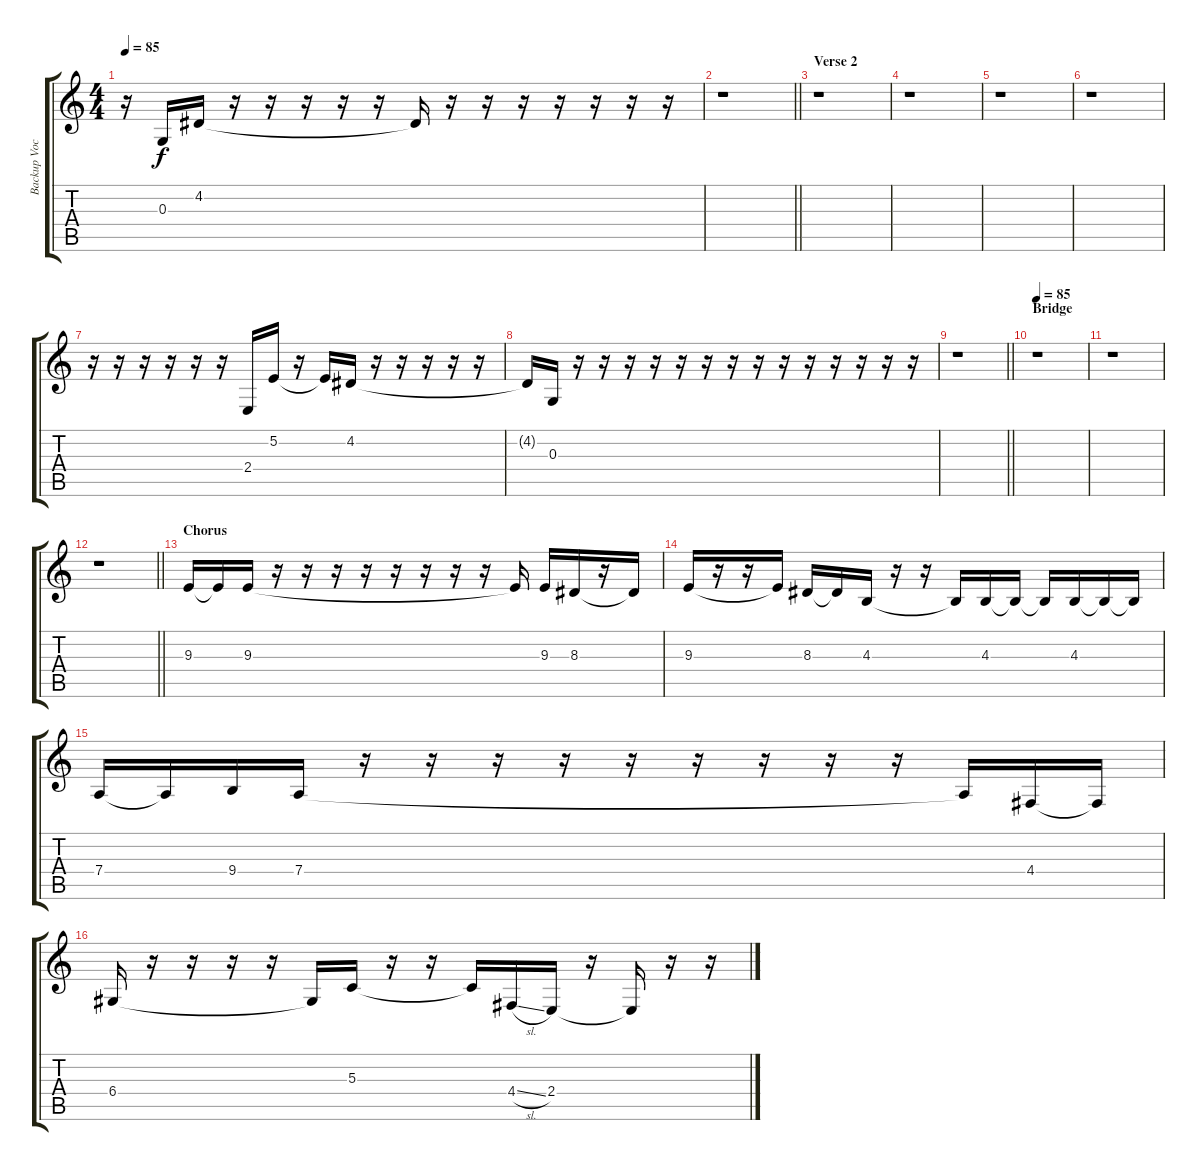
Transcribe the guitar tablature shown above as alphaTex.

\track ("Backup Vocals (Robert Deleo)" "Backup Voc") {instrument lead1square}
\staff {score tabs}
\tuning (E4 B3 G3 D3 A2 E2) {hide}
\ts (4 4)
\tempo 85
\clef g2
\ks c
r.16{dy f} 0.3.16 4.2.16 r.16 r.16 r.16 r.16 r.16 4.2{t}.16 r.16 r.16 r.16 r.16 r.16 r.16 r.16 |
\barLineRight lightlight
r.1 |
\section ("" "Verse 2")
r.1 |
r.1 |
r.1 |
r.1 |
r.16 r.16 r.16 r.16 r.16 r.16 2.4.16 5.2.16 r.16 5.2{t}.16 4.2.16 r.16 r.16 r.16 r.16 r.16 |
4.2{t}.16 0.3.16 r.16 r.16 r.16 r.16 r.16 r.16 r.16 r.16 r.16 r.16 r.16 r.16 r.16 r.16 |
\barLineRight lightlight
r.1 |
\section ("" "Bridge")
\tempo 85
r.1 |
r.1 |
\barLineRight lightlight
r.1 |
\section ("" "Chorus")
9.3.16 9.3{t}.16 9.3.16 r.16 r.16 r.16 r.16 r.16 r.16 r.16 r.16 9.3{t}.16 9.3.16 8.3.16 r.16 8.3{t}.16 |
9.3.16 r.16 r.16 9.3{t}.16 8.3.16 8.3{t}.16 4.3.16 r.16 r.16 4.3{t}.16 4.3.16 4.3{t}.16 4.3{t}.16 4.3.16 4.3{t}.16 4.3{t}.16 |
7.4.16 7.4{t}.16 9.4.16 7.4.16 r.16 r.16 r.16 r.16 r.16 r.16 r.16 r.16 r.16 7.4{t}.16 4.4.16 4.4{t}.16 |
6.4.16 r.16 r.16 r.16 r.16 6.4{t}.16 5.3.16 r.16 r.16 5.3{t}.16 4.4{sl}.16 2.4.16 r.16 2.4{t}.16 r.16 r.16
